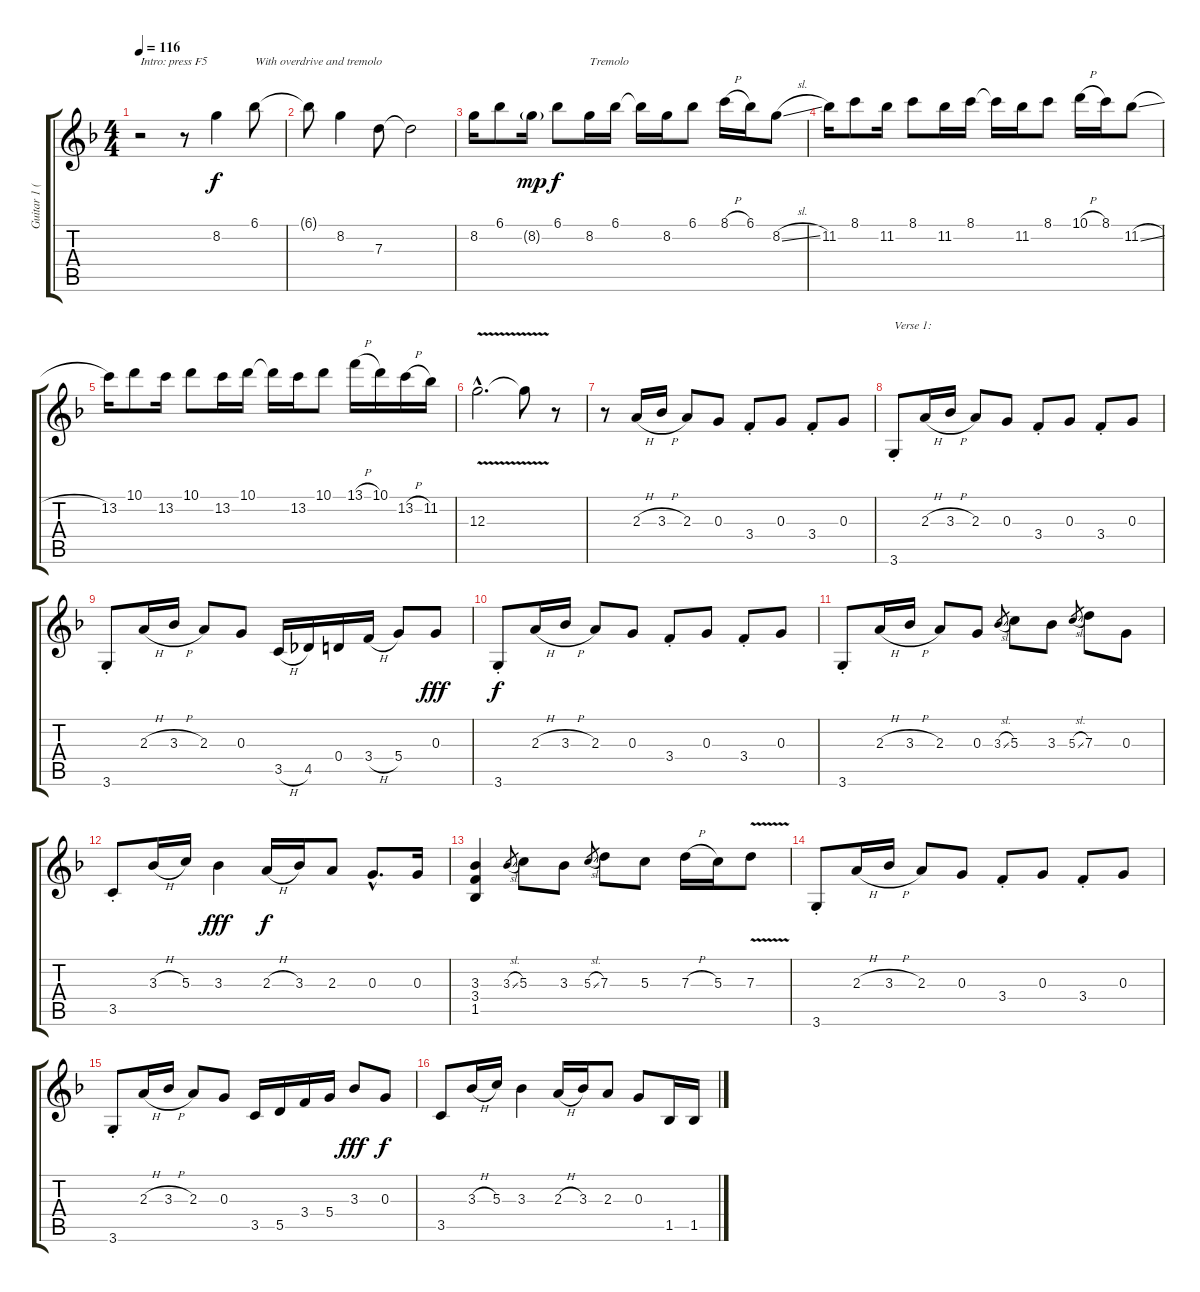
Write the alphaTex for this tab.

\track ("Guitar 1 (Left Channel)" "Guitar 1 (") {instrument overdrivenguitar}
\staff {score tabs}
\tuning (E4 B3 G3 D3 A2 E2) {hide}
\ts (4 4)
\tempo 116
\clef g2
\ks f
r.2{txt "Intro: press F5" dy f instrument overdrivenguitar} r.8 8.2.4 6.1.8{txt "With overdrive and tremolo"} |
6.1{t}.8 8.2.4 7.3.8 7.3{t}.2 |
8.2.16 6.1.8 8.2{g}.16{dy mp} 6.1.8{dy f} 8.2.16{txt "Tremolo"} 6.1.16 6.1{t}.16 8.2.16 6.1.8 8.1{h}.16 6.1.16 8.2{sl}.8 |
11.2.16 8.1.8 11.2.16 8.1.8 11.2.16 8.1.16 8.1{t}.16 11.2.16 8.1.8 10.1{h}.16 8.1.16 11.2{sl}.8 |
13.2.16 10.1.8 13.2.16 10.1.8 13.2.16 10.1.16 10.1{t}.16 13.2.16 10.1.8 13.1{h}.16 10.1.16 13.2{h}.16 11.2.16 |
12.3{v hac}.2{d} 12.3{t}.8 r.8 |
r.8 2.3{h}.16 3.3{h}.16 2.3.8 0.3.8 3.4{st}.8 0.3.8 3.4{st}.8 0.3.8 |
3.6{st}.8{txt "Verse 1:"} 2.3{h}.16 3.3{h}.16 2.3.8 0.3.8 3.4{st}.8 0.3.8 3.4{st}.8 0.3.8 |
3.6{st}.8 2.3{h}.16 3.3{h}.16 2.3.8 0.3.8 3.5{h}.16 4.5.16 0.4.16 3.4{h}.16 5.4.8 0.3.8{dy fff} |
3.6{st}.8{dy f} 2.3{h}.16 3.3{h}.16 2.3.8 0.3.8 3.4{st}.8 0.3.8 3.4{st}.8 0.3.8 |
3.6{st}.8 2.3{h}.16 3.3{h}.16 2.3.8 0.3.8 3.3{sl}.8{gr} 5.3.8 3.3.8 5.3{sl}.8{gr} 7.3.8 0.3.8 |
3.5{st}.8 3.3{h}.16 5.3.16 3.3.4{dy fff} 2.3{h}.16{dy f} 3.3.16 2.3.8 0.3{hac}.8{d} 0.3.16 |
(3.3 3.4 1.5).4 3.3{sl}.8{gr} 5.3.8 3.3.8 5.3{sl}.8{gr} 7.3.8 5.3.8 7.3{h}.16 5.3.16 7.3{v}.8 |
3.6{st}.8 2.3{h}.16 3.3{h}.16 2.3.8 0.3.8 3.4{st}.8 0.3.8 3.4{st}.8 0.3.8 |
3.6{st}.8 2.3{h}.16 3.3{h}.16 2.3.8 0.3.8 3.5.16 5.5.16 3.4.16 5.4.16 3.3.8{dy fff} 0.3.8{dy f} |
3.5.8 3.3{h}.16 5.3.16 3.3.4 2.3{h}.16 3.3.16 2.3.8 0.3.8 1.5.16 1.5.16
